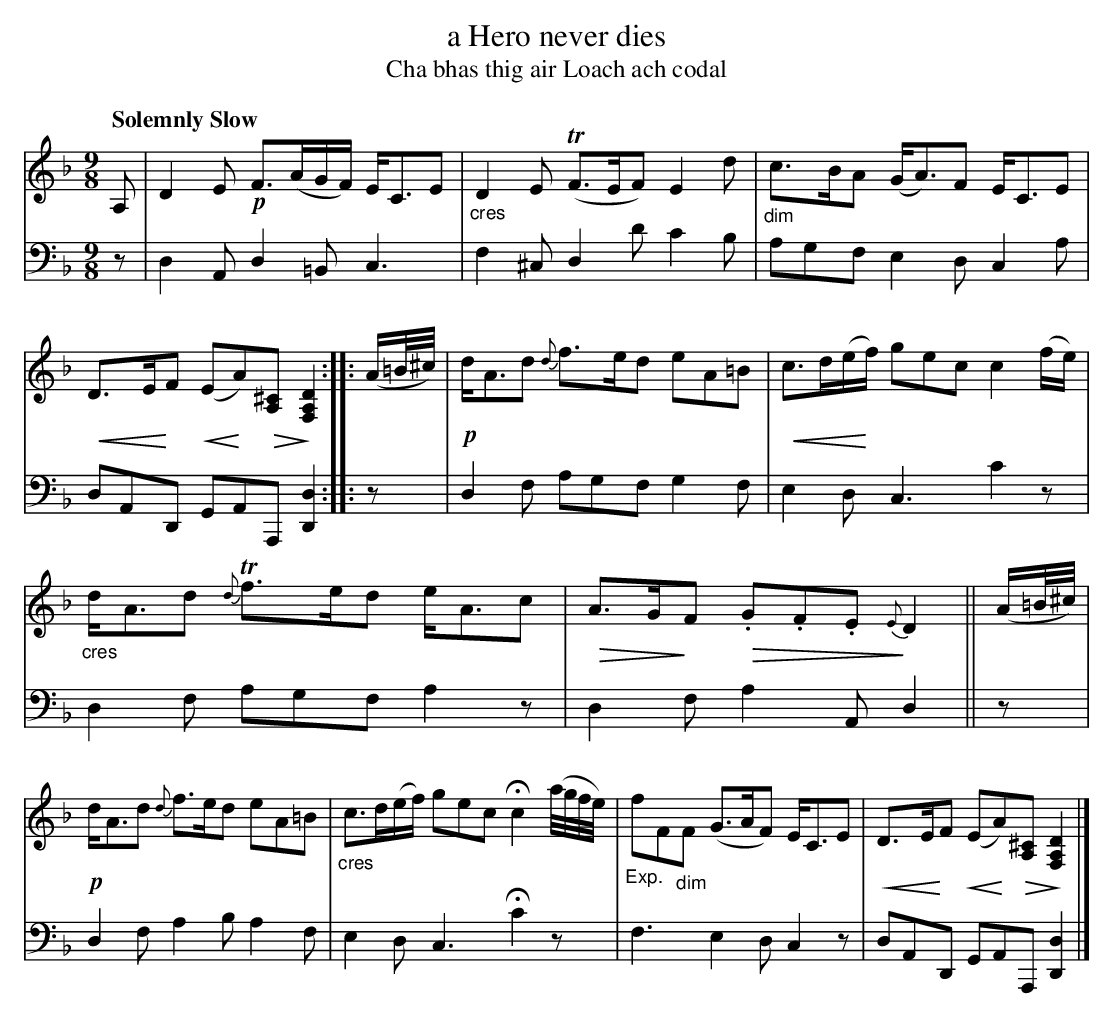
X:1
T: a Hero never dies
T: Cha bhas thig air Loach ach codal
U: p=!crescendo(!
U: P=!crescendo)!
U: Q=!diminuendo(!
U: q=!diminuendo)!
M: 9/8
L: 1/8
Q: "Solemnly Slow"
K: Dm
V: 1 clef=treble staves=2
A, |\
D2E !p!F>(AG/F/) E<CE | "_cres"D2E (TF>EF) E2d |\
"_dim"c>BA (G<A)F E<CE | pD>EPF (pEPA)Q[^CA,] q[D2A,2F,2] :: (A/=B//^c//) |\
!p!d<Ad {d}f>ed eA=B | pc>d(e/Pf/) gec c2(f/e/) |
"_cres"d<Ad {d}Tf>ed e<Ac | QA>GqF Q.G.F.E {E}qD2 || (A/=B//^c//) |\
!p!d<Ad {d}f>ed eA=B | "_cres"c>d(e/f/) gec Hc2 (a//g//f//e//) |\
"_Exp."fF"_dim"F (G>AF) E<CE | pD>EPF p(EPA)Q[^CA,] q[D2A,2F,2] |]
V: 2 clef=bass middle=d
z | d2A d2=B c3 | f2^c d2d' c'2b | agf e2d c2a | dAD GAA, [d2D2] :: z |
d2f agf g2f | e2d c3 c'2z | d2f agf a2z | d2f a2A d2 || z |
d2f a2b a2f | e2d c3 Hc'2z | f3 e2d c2z | dAD GAA, [d2D2] |]
